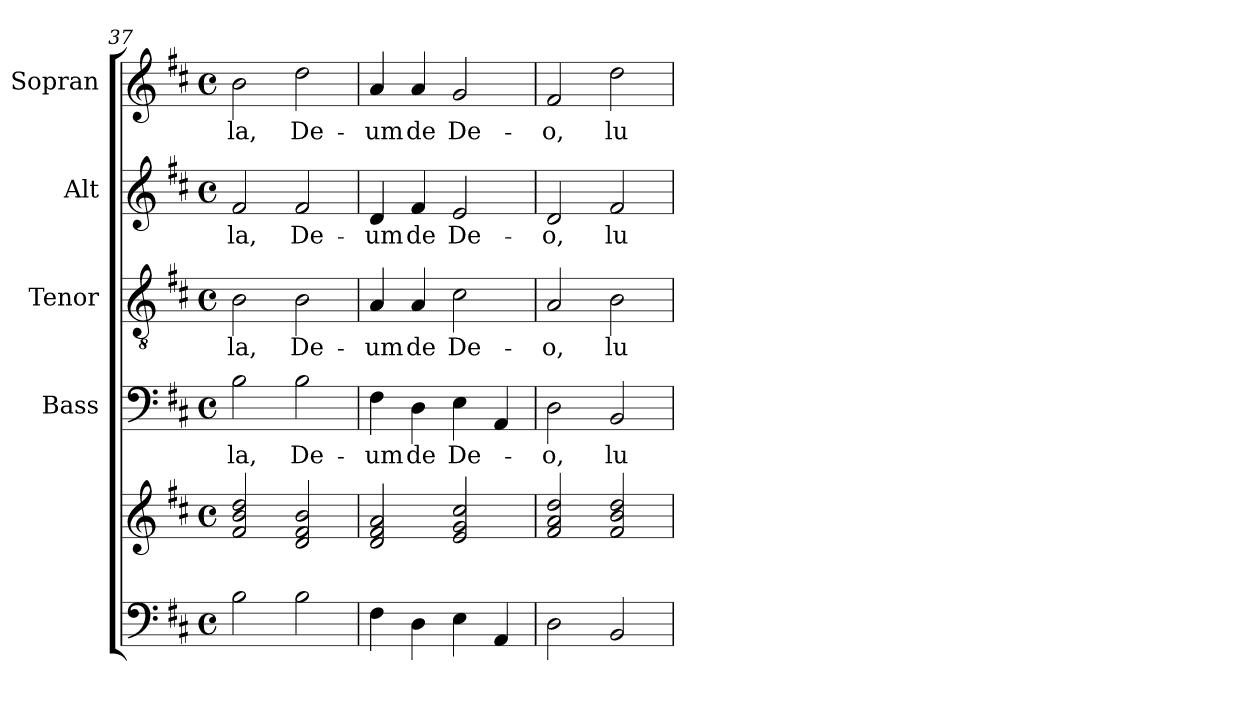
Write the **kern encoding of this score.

**kern	**kern	**kern	**text	**kern	**text	**kern	**text	**kern	**text
*part5	*part5	*part4	*part4	*part3	*part3	*part2	*part2	*part1	*part1
*staff6	*staff5	*staff4	*staff4	*staff3	*staff3	*staff2	*staff2	*staff1	*staff1
*	*	*I"Bass	*	*I"Tenor	*	*I"Alt	*	*I"Sopran	*
*	*	*I'B.	*	*I'T.	*	*I'A.	*	*I'S.	*
*clefF4	*clefG2	*clefF4	*	*clefGv2	*	*clefG2	*	*clefG2	*
*k[f#c#]	*k[f#c#]	*k[f#c#]	*	*k[f#c#]	*	*k[f#c#]	*	*k[f#c#]	*
*D:	*D:	*D:	*	*D:	*	*D:	*	*D:	*
*M4/4	*M4/4	*M4/4	*	*M4/4	*	*M4/4	*	*M4/4	*
*met(c)	*met(c)	*met(c)	*	*met(c)	*	*met(c)	*	*met(c)	*
=37	=37	=37	=37	=37	=37	=37	=37	=37	=37
!	!	!	!LO:LY:b	!	!LO:LY:b	!	!LO:LY:b	!	!LO:LY:b
2B\	2f#/ 2b/ 2dd/	2B\	-la,	2B\	-la,	2f#/	-la,	2b\	-la,
!	!	!	!LO:LY:b	!	!LO:LY:b	!	!LO:LY:b	!	!LO:LY:b
2B\	2d/ 2f#/ 2b/	2B\	De-	2B\	De-	2f#/	De-	2dd\	De-
=38	=38	=38	=38	=38	=38	=38	=38	=38	=38
!	!	!	!LO:LY:b	!	!LO:LY:b	!	!LO:LY:b	!	!LO:LY:b
4F#\	2d/ 2f#/ 2a/	4F#\	-um	4A/	-um	4d/	-um	4a/	-um
!	!	!	!LO:LY:b	!	!LO:LY:b	!	!LO:LY:b	!	!LO:LY:b
4D\	.	4D\	de	4A/	de	4f#/	de	4a/	de
!	!	!	!LO:LY:b	!	!LO:LY:b	!	!LO:LY:b	!	!LO:LY:b
4E\	2e/ 2g/ 2cc#/	4E\	De-	2c#\	De-	2e/	De-	2g/	De-
4AA/	.	4AA/	.	.	.	.	.	.	.
=39	=39	=39	=39	=39	=39	=39	=39	=39	=39
!	!	!	!LO:LY:b	!	!LO:LY:b	!	!LO:LY:b	!	!LO:LY:b
2D\	2f#/ 2a/ 2dd/	2D\	-o,	2A/	-o,	2d/	-o,	2f#/	-o,
!	!	!	!LO:LY:b	!	!LO:LY:b	!	!LO:LY:b	!	!LO:LY:b
2BB/	2f#/ 2b/ 2dd/	2BB/	lu-	2B\	lu-	2f#/	lu-	2dd\	lu-
=	=	=	=	=	=	=	=	=	=
*-	*-	*-	*-	*-	*-	*-	*-	*-	*-
